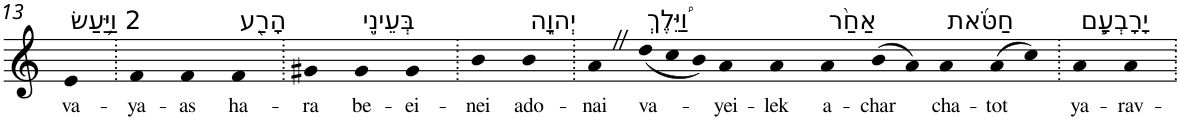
**kern	**text
*part1	*part1
*staff1	*staff1
*I"Piano	*
*I'Pno	*
!!LO:PB:g=z
*clefG2	*
*k[]	*
=13	=13
!LO:TX:a:t=2 וַיַּ֥עַשׂ	!
!	!LO:LY:b
4e	va-
=14.	=14.
!	!LO:LY:b
4f	-ya-
!	!LO:LY:b
4f	-as
!LO:TX:a:t=הָרַ֖ע	!
!	!LO:LY:b
4f	ha-
=15.	=15.
!	!LO:LY:b
4g#X	-ra
!LO:TX:a:t=בְּעֵינֵ֣י	!
!	!LO:LY:b
4g#	be-
!	!LO:LY:b
4g#	-ei-
=16.	=16.
!	!LO:LY:b
4b	-nei
!LO:TX:a:t=יְהוָ֑ה	!
!	!LO:LY:b
4b	ado-
=17.	=17.
!	!LO:LY:b
4aZ	-nai
*Xtuplet	*
!LO:TX:a:t=וַ֠יֵּלֶךְ	!
!	!LO:LY:b
(<12dd	va-
12cc	.
12b)	.
!	!LO:LY:b
4a	-yei-
!	!LO:LY:b
4a	-lek
!LO:TX:a:t=אַחַ֨ר	!
!	!LO:LY:b
4a	a-
!	!LO:LY:b
(>8b	-char
8a)	.
!LO:TX:a:t=חַטֹּ֜את	!
!	!LO:LY:b
4a	cha-
!	!LO:LY:b
(>8a	-tot
8cc)	.
=18.	=18.
!LO:TX:a:t=יָרָבְעָ֧ם	!
!	!LO:LY:b
4a	ya-
!	!LO:LY:b
4a	-rav-
=.	=.
*-	*-
